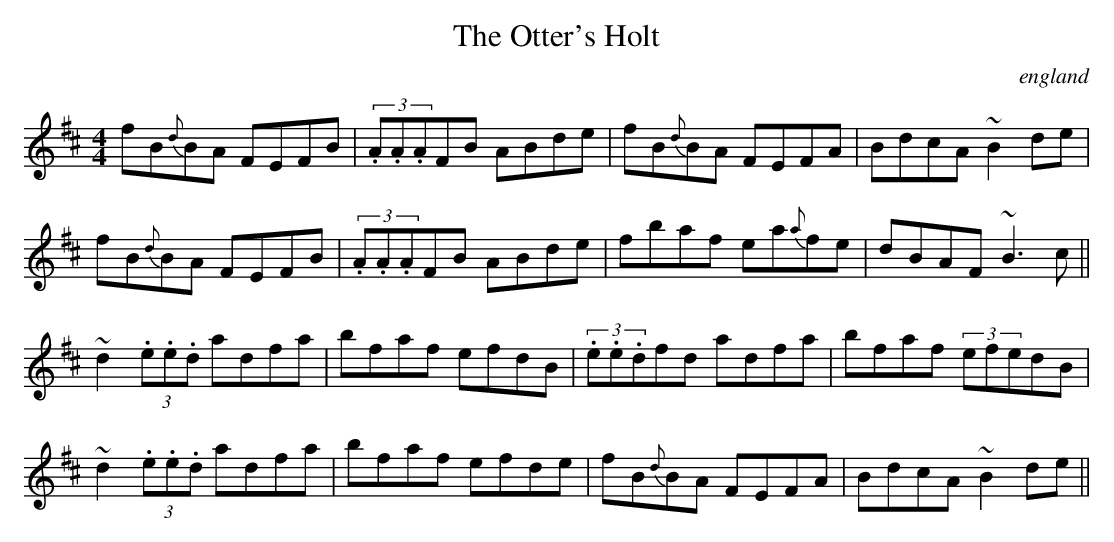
X:1
T:The Otter's Holt
O:england
M:4/4
K:D
fB{d}BA FEFB | (3.A.A.AFB ABde | fB{d}BA FEFA | BdcA ~B2de |
fB{d}BA FEFB | (3.A.A.AFB ABde | fbaf ea{a}fe | dBAF ~B3c ||
~d2(3.e.e.d adfa | bfaf efdB | (3.e.e.dfd adfa | bfaf (3efedB |
~d2(3.e.e.d adfa | bfaf efde | fB{d}BA FEFA | BdcA ~B2de ||
